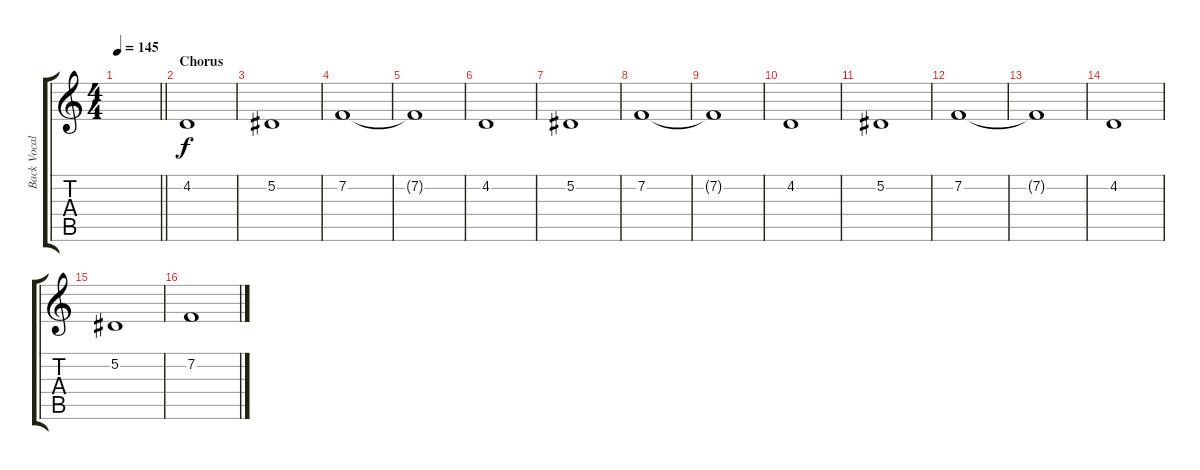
\track ("Back Vocals" "Back Vocal") {instrument tenorsax}
\staff {score tabs}
\tuning (Eb4 Bb3 Gb3 Db3 Ab2 Eb2) {hide}
\ts (4 4)
\tempo 145
\clef g2
\barLineRight lightlight
\ks c
|
\section ("" "Chorus")
4.2.1 |
5.2.1 |
7.2.1 |
7.2{t}.1 |
4.2.1 |
5.2.1 |
7.2.1 |
7.2{t}.1 |
4.2.1 |
5.2.1 |
7.2.1 |
7.2{t}.1 |
4.2.1 |
5.2.1 |
7.2.1
